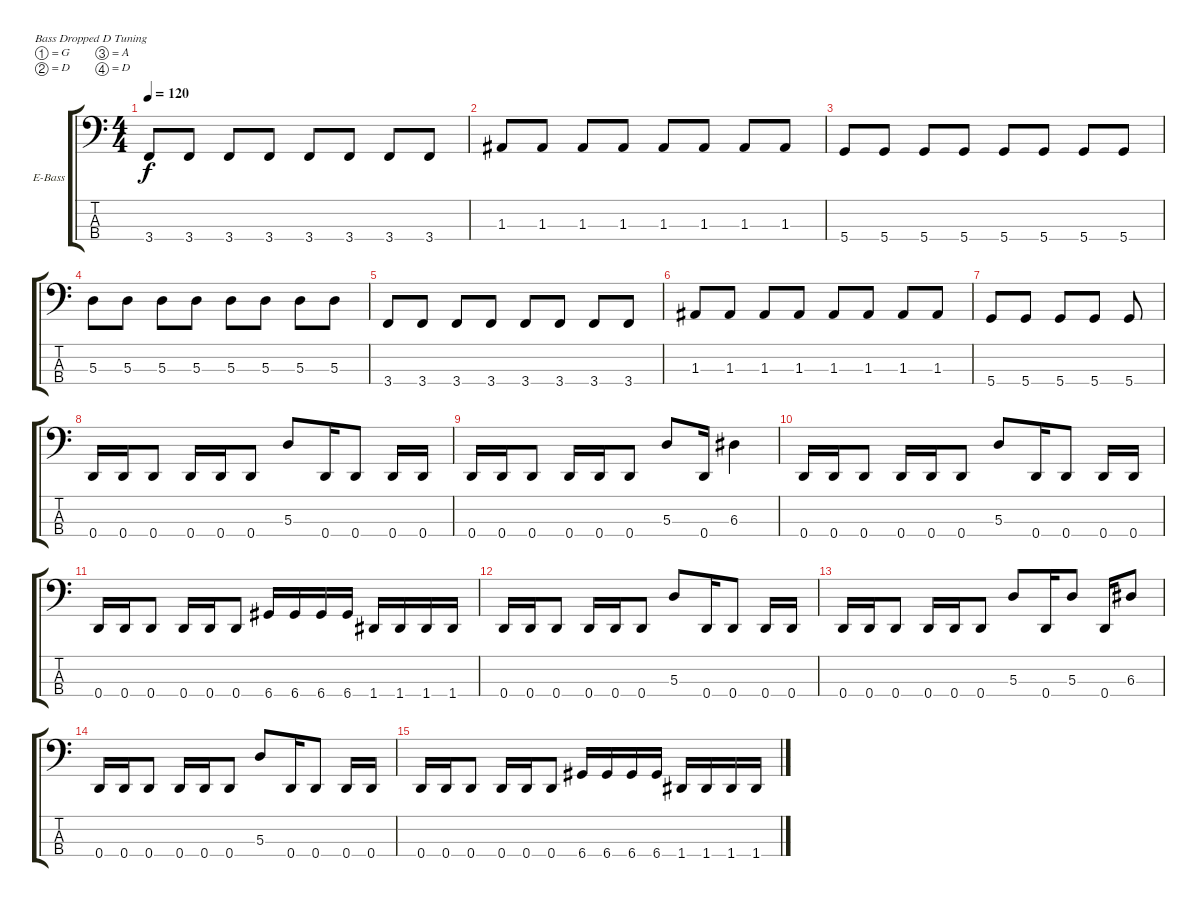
\defaultSystemsLayout 4
\bracketExtendMode groupsimilarinstruments
\firstSystemTrackNameOrientation horizontal
\otherSystemsTrackNameOrientation horizontal
\track ("Electric Bass" "E-Bass") {instrument electricbassfinger}
\staff {score tabs}
\tuning (G2 D2 A1 D1)
\ts (4 4)
\tempo 120
\clef f4
\scale
0.333333
\ks c
3.4.8{dy f} 3.4.8 3.4.8 3.4.8 3.4.8 3.4.8 3.4.8 3.4.8 |
\scale
0.333333 1.3.8 1.3.8 1.3.8 1.3.8 1.3.8 1.3.8 1.3.8 1.3.8 |
\scale
0.333333 5.4.8 5.4.8 5.4.8 5.4.8 5.4.8 5.4.8 5.4.8 5.4.8 |
\scale
0.333333 5.3.8 5.3.8 5.3.8 5.3.8 5.3.8 5.3.8 5.3.8 5.3.8 |
\scale
0.333333 3.4.8 3.4.8 3.4.8 3.4.8 3.4.8 3.4.8 3.4.8 3.4.8 |
\scale
0.333333 1.3.8 1.3.8 1.3.8 1.3.8 1.3.8 1.3.8 1.3.8 1.3.8 |
\scale
0.333333 5.4.8 5.4.8 5.4.8 5.4.8 5.4.8 |
\scale
0.333333 0.4.16 0.4.16 0.4.8 0.4.16 0.4.16 0.4.8 5.3.8 0.4.16 0.4.8 0.4.16 0.4.16 |
\scale
0.333333 0.4.16 0.4.16 0.4.8 0.4.16 0.4.16 0.4.8 5.3.8 0.4.16 6.3.4 |
\scale
0.333333 0.4.16 0.4.16 0.4.8 0.4.16 0.4.16 0.4.8 5.3.8 0.4.16 0.4.8 0.4.16 0.4.16 |
\scale
0.333333 0.4.16 0.4.16 0.4.8 0.4.16 0.4.16 0.4.8 6.4.16 6.4.16 6.4.16 6.4.16 1.4.16 1.4.16 1.4.16 1.4.16 |
\scale
0.333333 0.4.16 0.4.16 0.4.8 0.4.16 0.4.16 0.4.8 5.3.8 0.4.16 0.4.8 0.4.16 0.4.16 |
\scale
0.333333 0.4.16 0.4.16 0.4.8 0.4.16 0.4.16 0.4.8 5.3.8 0.4.16 5.3.8 0.4.16 6.3.8 |
\scale
0.333333 0.4.16 0.4.16 0.4.8 0.4.16 0.4.16 0.4.8 5.3.8 0.4.16 0.4.8 0.4.16 0.4.16 |
0.4.16 0.4.16 0.4.8 0.4.16 0.4.16 0.4.8 6.4.16 6.4.16 6.4.16 6.4.16 1.4.16 1.4.16 1.4.16 1.4.16
